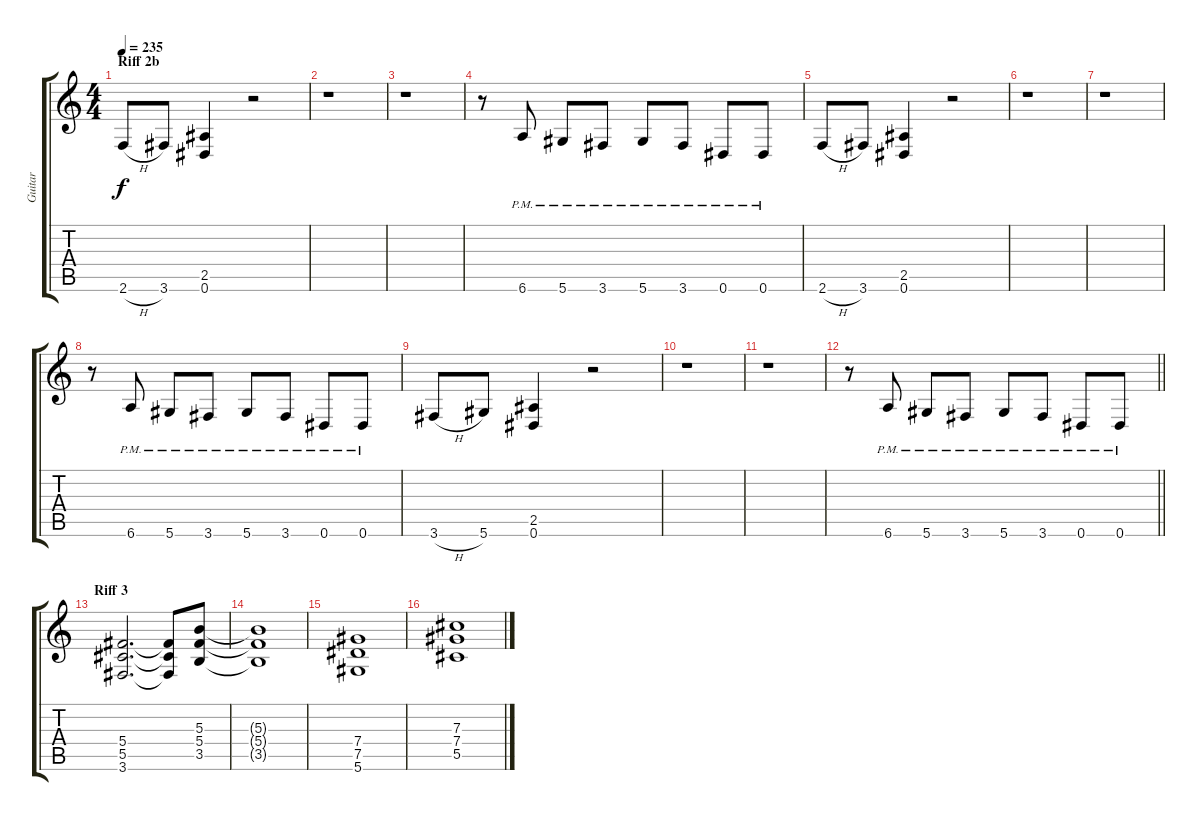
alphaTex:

\track ("Guitar" "Guitar") {instrument distortionguitar}
\staff {score tabs}
\tuning (Eb4 Bb3 Gb3 Db3 Ab2 Eb2) {hide}
\ts (4 4)
\section ("" "Riff 2b")
\tempo 235
\clef g2
\ks aminor
2.6{h}.8{dy f} 3.6.8 (2.5 0.6).4 r.2 |
r.1 |
r.1 |
r.8 6.6{pm}.8 5.6{pm}.8 3.6{pm}.8 5.6{pm}.8 3.6{pm}.8 0.6{pm}.8 0.6{pm}.8 |
2.6{h}.8 3.6.8 (2.5 0.6).4 r.2 |
r.1 |
r.1 |
r.8 6.6{pm}.8 5.6{pm}.8 3.6{pm}.8 5.6{pm}.8 3.6{pm}.8 0.6{pm}.8 0.6{pm}.8 |
3.6{h}.8 5.6.8 (2.5 0.6).4 r.2 |
r.1 |
r.1 |
\barLineRight lightlight
r.8 6.6{pm}.8 5.6{pm}.8 3.6{pm}.8 5.6{pm}.8 3.6{pm}.8 0.6{pm}.8 0.6{pm}.8 |
\section ("" "Riff 3")
(5.4 5.5 3.6).2{d} (5.4{t} 5.5{t} 3.6{t}).8 (5.3 5.4 3.5).8 |
(5.3{t} 5.4{t} 3.5{t}).1 |
(7.4 7.5 5.6).1 |
(7.3 7.4 5.5).1
